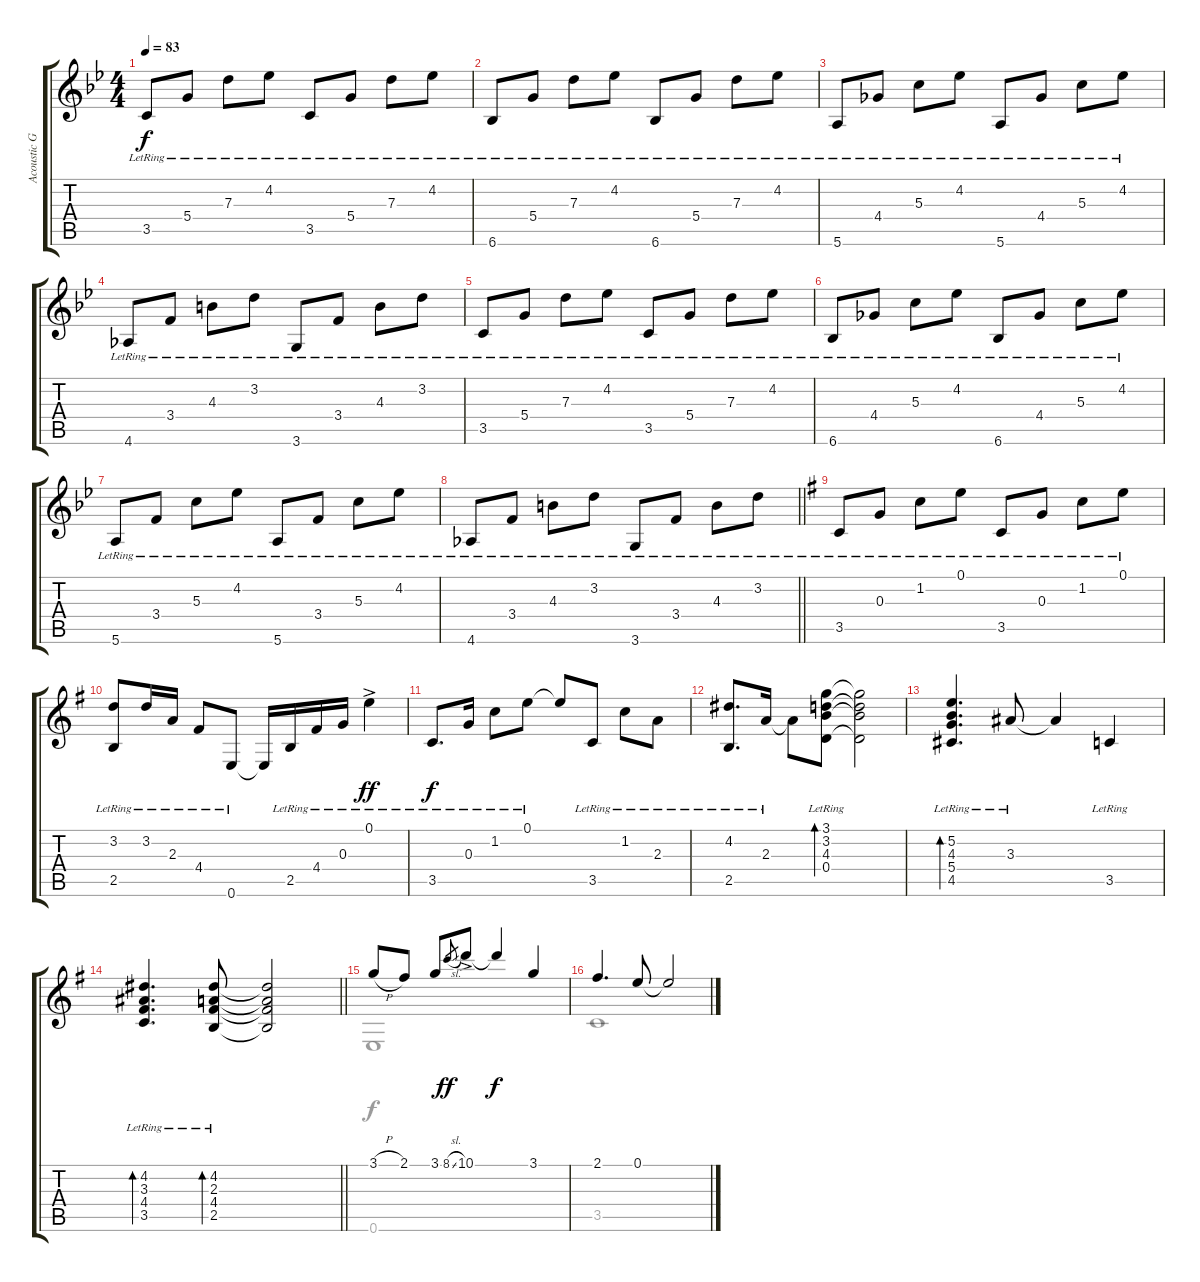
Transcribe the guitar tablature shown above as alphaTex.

\track ("Acoustic Guitar" "Acoustic G") {instrument acousticguitarsteel}
\staff {score tabs}
\tuning (E4 B3 G3 D3 A2 E2) {hide}
\voice
\ts (4 4)
\tempo 83
\clef g2
\ks bb
3.5{lr}.8{dy f} 5.4{lr}.8 7.3{lr}.8 4.2{lr}.8 3.5{lr}.8 5.4{lr}.8 7.3{lr}.8 4.2{lr}.8 |
6.6{lr}.8 5.4{lr}.8 7.3{lr}.8 4.2{lr}.8 6.6{lr}.8 5.4{lr}.8 7.3{lr}.8 4.2{lr}.8 |
5.6{lr}.8 4.4{lr}.8 5.3{lr}.8 4.2{lr}.8 5.6{lr}.8 4.4{lr}.8 5.3{lr}.8 4.2{lr}.8 |
4.6{lr}.8 3.4{lr}.8 4.3{lr}.8 3.2{lr}.8 3.6{lr}.8 3.4{lr}.8 4.3{lr}.8 3.2{lr}.8 |
3.5{lr}.8 5.4{lr}.8 7.3{lr}.8 4.2{lr}.8 3.5{lr}.8 5.4{lr}.8 7.3{lr}.8 4.2{lr}.8 |
6.6{lr}.8 4.4{lr}.8 5.3{lr}.8 4.2{lr}.8 6.6{lr}.8 4.4{lr}.8 5.3{lr}.8 4.2{lr}.8 |
5.6{lr}.8 3.4{lr}.8 5.3{lr}.8 4.2{lr}.8 5.6{lr}.8 3.4{lr}.8 5.3{lr}.8 4.2{lr}.8 |
\barLineRight lightlight
4.6{lr}.8 3.4{lr}.8 4.3{lr}.8 3.2{lr}.8 3.6{lr}.8 3.4{lr}.8 4.3{lr}.8 3.2{lr}.8 |
\ks g
3.5{lr}.8 0.3{lr}.8 1.2{lr}.8 0.1{lr}.8 3.5{lr}.8 0.3{lr}.8 1.2{lr}.8 0.1{lr}.8 |
(3.2{lr} 2.5{lr}).8 3.2{lr}.16 2.3{lr}.16 4.4{lr}.8 0.6{lr}.8 0.6{t}.16 2.5{lr}.16 4.4{lr}.16 0.3{lr}.16 0.1{ac lr}.4{dy ff} |
3.5{lr}.8{d dy f} 0.3{lr}.16 1.2{lr}.8 0.1{lr}.8 0.1{t}.8 3.5{lr}.8 1.2{lr}.8 2.3{lr}.8 |
(4.2{lr} 2.5{lr}).8{d} 2.3{lr}.16 2.3{t}.8 (3.1{lr} 3.2{lr} 4.3{lr} 0.4{lr}).8{bd 30} (3.1{t} 3.2{t} 4.3{t} 0.4{t}).2 |
(5.2{lr} 4.3{lr} 5.4{lr} 4.5{lr}).4{d bd 30} 3.3{lr}.8 3.3{t}.4 3.5{lr}.4 |
\barLineRight lightlight
(4.2{lr} 3.3{lr} 4.4{lr} 3.5{lr}).4{d bd 30} (4.2{lr} 2.3{lr} 4.4{lr} 2.5{lr}).8{bd 30} (4.2{t} 2.3{t} 4.4{t} 2.5{t}).2 |
3.1{h}.8 2.1.8 3.1.8 8.1{sl}.8{gr dy ff} 10.1{ac}.8 10.1{t}.4{dy f} 3.1.4 |
2.1.4{d} 0.1.8 0.1{t}.2
\voice
\clef g2
\ottava regular
\simile none
\ks bb
|
|
|
|
|
|
|
\barLineRight lightlight
|
\ks g
|
|
|
|
|
\barLineRight lightlight
|
0.6.1 |
3.5.1
